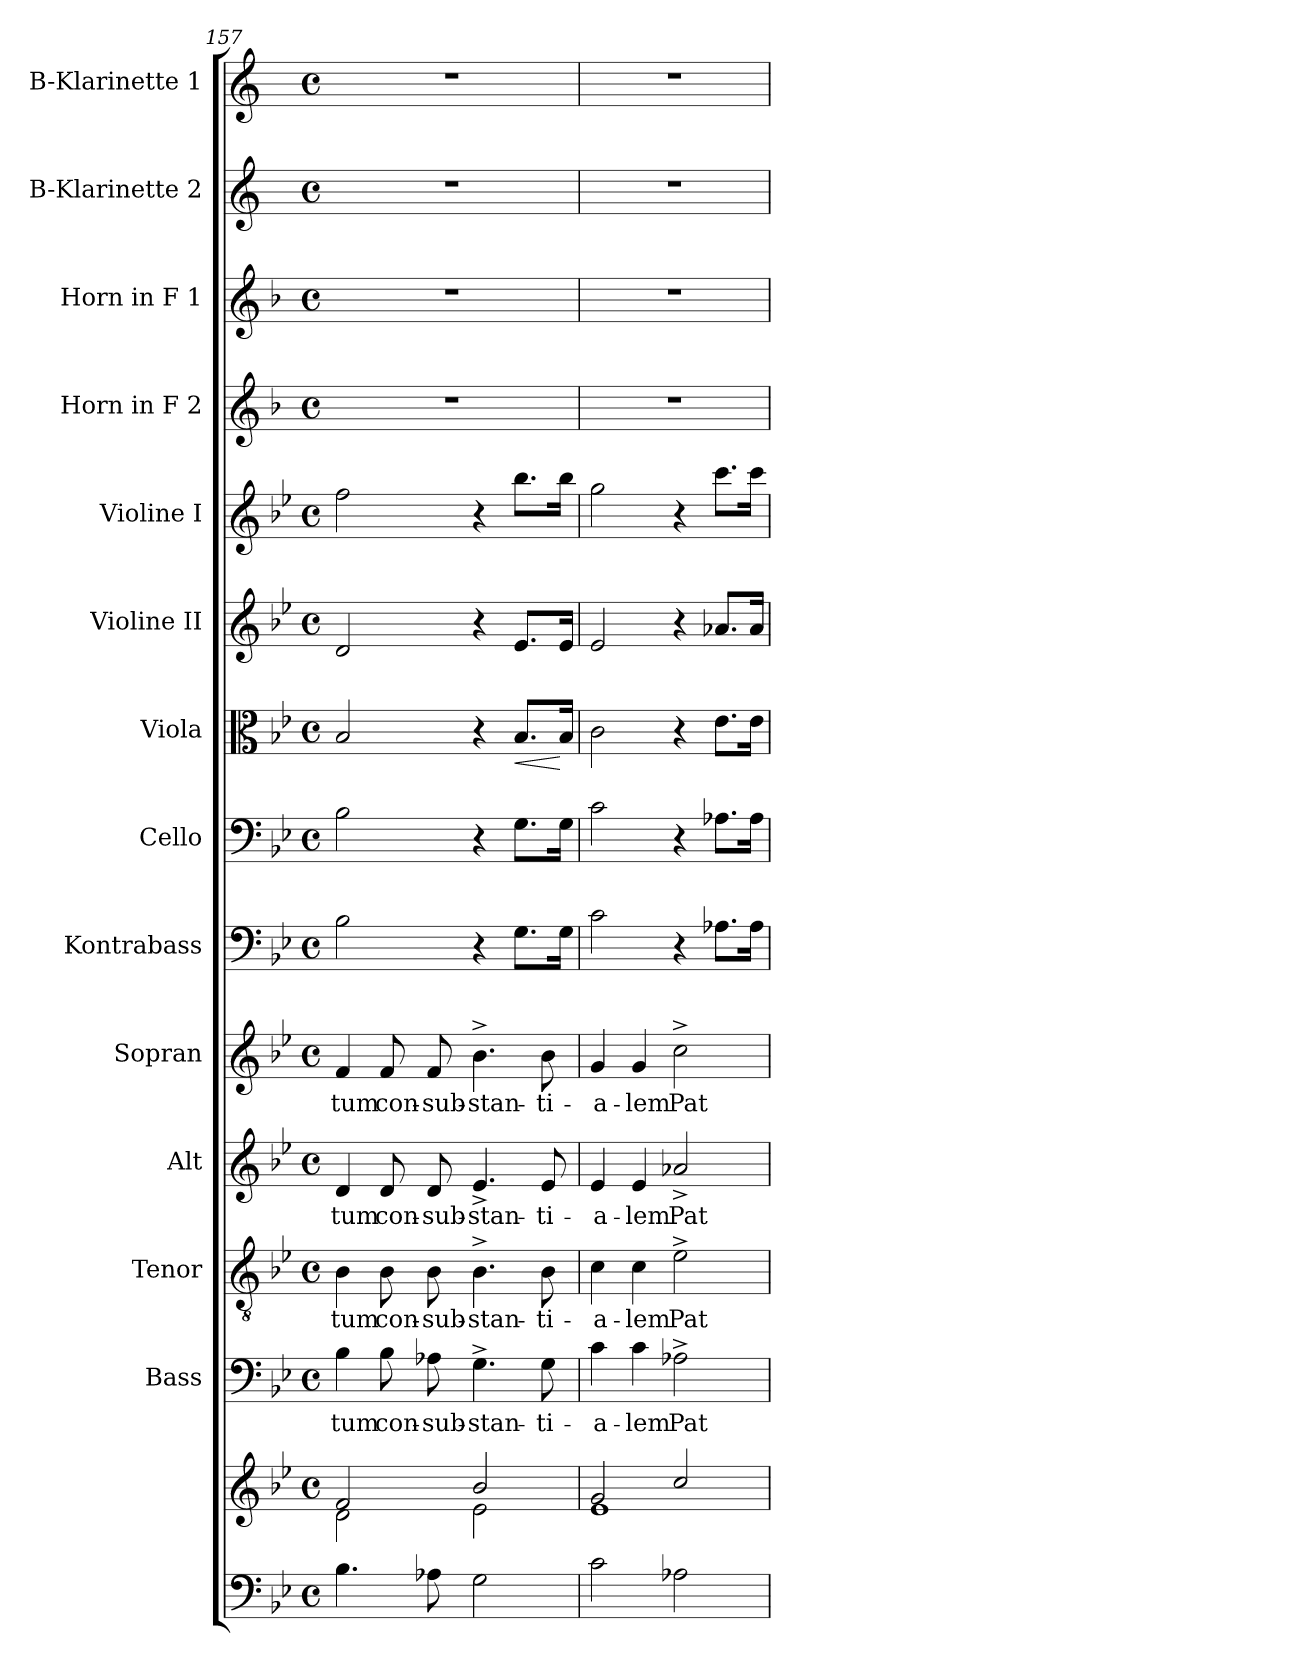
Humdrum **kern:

**kern	**kern	**kern	**text	**kern	**text	**kern	**text	**kern	**text	**kern	**kern	**kern	**dynam	**kern	**kern	**kern	**kern	**kern	**kern
*part14	*part14	*part13	*part13	*part12	*part12	*part11	*part11	*part10	*part10	*part9	*part8	*part7	*part7	*part6	*part5	*part4	*part3	*part2	*part1
*staff15	*staff14	*staff13	*staff13	*staff12	*staff12	*staff11	*staff11	*staff10	*staff10	*staff9	*staff8	*staff7	*staff7	*staff6	*staff5	*staff4	*staff3	*staff2	*staff1
*	*	*I"Bass	*	*I"Tenor	*	*I"Alt	*	*I"Sopran	*	*I"Kontrabass	*I"Cello	*I"Viola	*	*I"Violine II	*I"Violine I	*I"Horn in F 2	*I"Horn in F 1	*I"B-Klarinette 2	*I"B-Klarinette 1
*	*	*I'B.	*	*I'T.	*	*I'A.	*	*I'S.	*	*I'Kb.	*	*I'Vla.	*	*I'Vl. II	*I'Vl. I	*	*	*I'B Kl. 2	*I'B Kl. 1
!!LO:PB:g=z
*clefF4	*clefG2	*clefF4	*	*clefGv2	*	*clefG2	*	*clefG2	*	*clefF4	*clefF4	*clefC3	*	*clefG2	*clefG2	*clefG2	*clefG2	*clefG2	*clefG2
*	*	*	*	*	*	*	*	*	*	*ITrd7c12	*	*	*	*	*	*ITrd4c7	*ITrd4c7	*ITrd1c2	*ITrd1c2
*k[b-e-]	*k[b-e-]	*k[b-e-]	*	*k[b-e-]	*	*k[b-e-]	*	*k[b-e-]	*	*k[b-e-]	*k[b-e-]	*k[b-e-]	*	*k[b-e-]	*k[b-e-]	*k[b-e-]	*k[b-e-]	*k[b-e-]	*k[b-e-]
*B-:	*B-:	*B-:	*	*B-:	*	*B-:	*	*B-:	*	*B-:	*B-:	*B-:	*	*B-:	*B-:	*B-:	*B-:	*B-:	*B-:
*M4/4	*M4/4	*M4/4	*	*M4/4	*	*M4/4	*	*M4/4	*	*M4/4	*M4/4	*M4/4	*	*M4/4	*M4/4	*M4/4	*M4/4	*M4/4	*M4/4
*met(c)	*met(c)	*met(c)	*	*met(c)	*	*met(c)	*	*met(c)	*	*met(c)	*met(c)	*met(c)	*	*met(c)	*met(c)	*met(c)	*met(c)	*met(c)	*met(c)
=157	=157	=157	=157	=157	=157	=157	=157	=157	=157	=157	=157	=157	=157	=157	=157	=157	=157	=157	=157
*	*^	*	*	*	*	*	*	*	*	*	*	*	*	*	*	*	*	*	*
!	!	!	!	!LO:LY:b	!	!LO:LY:b	!	!LO:LY:b	!	!LO:LY:b	!	!	!	!	!	!	!	!	!	!
4.B-\	2f/	2d\	4B-\	-tum	4B-\	-tum	4d/	-tum	4f/	-tum	2BB-\	2B-\	2B-/	.	2d/	2ff\	1r	1r	1r	1r
!	!	!	!	!LO:LY:b	!	!LO:LY:b	!	!LO:LY:b	!	!LO:LY:b	!	!	!	!	!	!	!	!	!	!
.	.	.	8B-\	con-	8B-\	con-	8d/	con-	8f/	con-	.	.	.	.	.	.	.	.	.	.
!	!	!	!	!LO:LY:b	!	!LO:LY:b	!	!LO:LY:b	!	!LO:LY:b	!	!	!	!	!	!	!	!	!	!
8A-X\	.	.	8A-X\	-sub-	8B-\	-sub-	8d/	-sub-	8f/	-sub-	.	.	.	.	.	.	.	.	.	.
!	!	!	!	!LO:LY:b	!	!LO:LY:b	!	!LO:LY:b	!	!LO:LY:b	!	!	!	!	!	!	!	!	!	!
2G\	2b-/	2e-\	4.G^>\	-stan-	4.B-^>\	-stan-	4.e-^>/	-stan-	4.b-^>\	-stan-	4r	4r	4r	.	4r	4r	.	.	.	.
!	!	!	!	!	!	!	!	!	!	!	!	!	!	!LO:HP:b	!	!	!	!	!	!
.	.	.	.	.	.	.	.	.	.	.	8.GG\L	8.G\L	8.B-/L	<	8.e-/L	8.bb-\L	.	.	.	.
!	!	!	!	!LO:LY:b	!	!LO:LY:b	!	!LO:LY:b	!	!LO:LY:b	!	!	!	!	!	!	!	!	!	!
.	.	.	8G\	-ti-	8B-\	-ti-	8e-/	-ti-	8b-\	-ti-	.	.	.	.	.	.	.	.	.	.
.	.	.	.	.	.	.	.	.	.	.	16GG\Jk	16G\Jk	16B-/Jk	[	16e-/Jk	16bb-\Jk	.	.	.	.
=158	=158	=158	=158	=158	=158	=158	=158	=158	=158	=158	=158	=158	=158	=158	=158	=158	=158	=158	=158	=158
!	!	!	!	!LO:LY:b	!	!LO:LY:b	!	!LO:LY:b	!	!LO:LY:b	!	!	!	!	!	!	!	!	!	!
2c\	2g/	1e-	4c\	-a-	4c\	-a-	4e-/	-a-	4g/	-a-	2C\	2c\	2c\	.	2e-/	2gg\	1r	1r	1r	1r
!	!	!	!	!LO:LY:b	!	!LO:LY:b	!	!LO:LY:b	!	!LO:LY:b	!	!	!	!	!	!	!	!	!	!
.	.	.	4c\	-lem	4c\	-lem	4e-/	-lem	4g/	-lem	.	.	.	.	.	.	.	.	.	.
!	!	!	!	!LO:LY:b	!	!LO:LY:b	!	!LO:LY:b	!	!LO:LY:b	!	!	!	!	!	!	!	!	!	!
2A-X\	2cc/	.	2A-X^>\	Pat-	2e-^>\	Pat-	2a-X^>/	Pat-	2cc^>\	Pat-	4r	4r	4r	.	4r	4r	.	.	.	.
.	.	.	.	.	.	.	.	.	.	.	8.AA-X\L	8.A-X\L	8.e-\L	.	8.a-X/L	8.ccc\L	.	.	.	.
.	.	.	.	.	.	.	.	.	.	.	16AA-\Jk	16A-\Jk	16e-\Jk	.	16a-/Jk	16ccc\Jk	.	.	.	.
*	*v	*v	*	*	*	*	*	*	*	*	*	*	*	*	*	*	*	*	*	*
=	=	=	=	=	=	=	=	=	=	=	=	=	=	=	=	=	=	=	=
*-	*-	*-	*-	*-	*-	*-	*-	*-	*-	*-	*-	*-	*-	*-	*-	*-	*-	*-	*-
